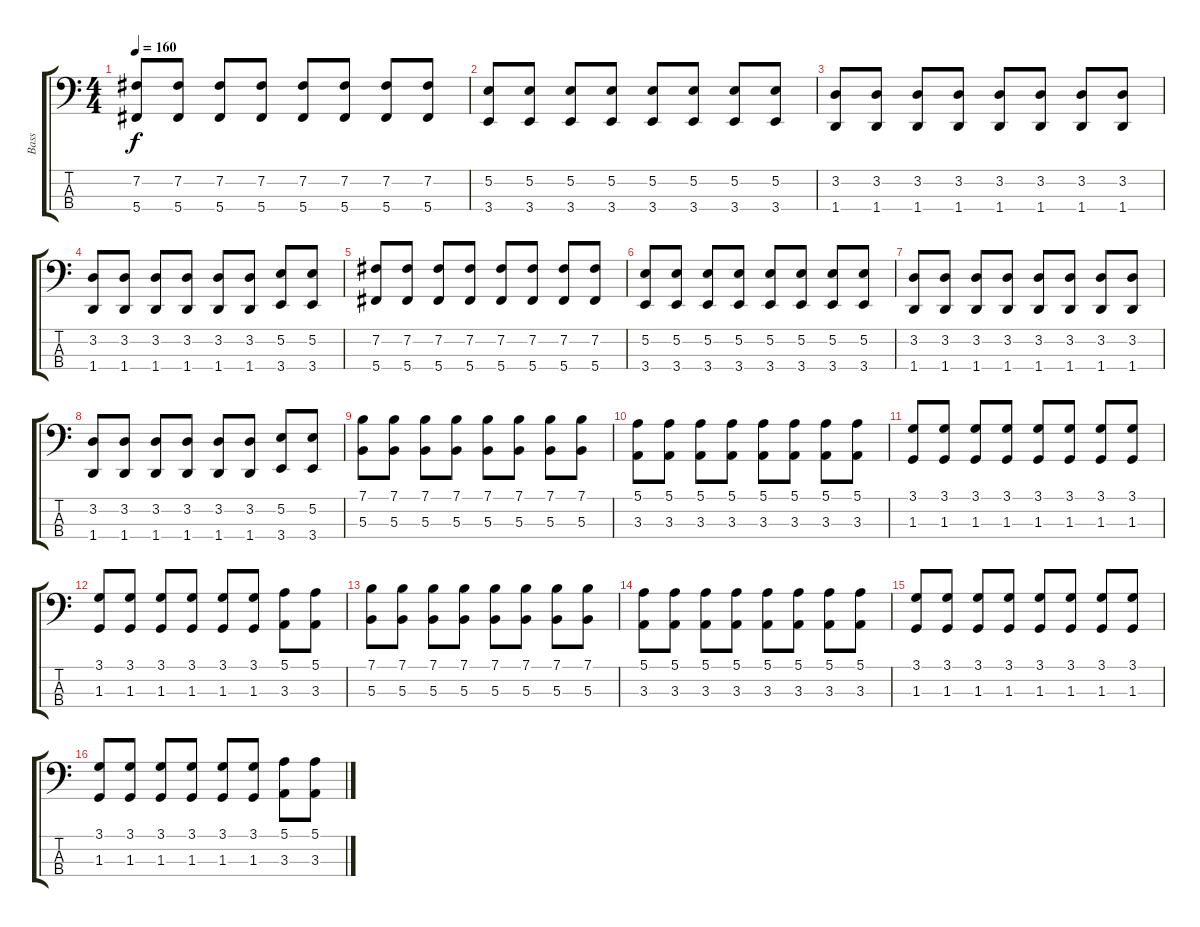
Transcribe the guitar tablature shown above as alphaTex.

\track ("Bass" "Bass") {instrument electricbassfinger}
\staff {score tabs}
\tuning (E2 B1 Gb1 Db1) {hide}
\ts (4 4)
\tempo 160
\clef f4
\ks c
(7.2 5.4).8{dy f instrument electricbassfinger} (7.2 5.4).8 (7.2 5.4).8 (7.2 5.4).8 (7.2 5.4).8 (7.2 5.4).8 (7.2 5.4).8 (7.2 5.4).8 |
(5.2 3.4).8 (5.2 3.4).8 (5.2 3.4).8 (5.2 3.4).8 (5.2 3.4).8 (5.2 3.4).8 (5.2 3.4).8 (5.2 3.4).8 |
(3.2 1.4).8 (3.2 1.4).8 (3.2 1.4).8 (3.2 1.4).8 (3.2 1.4).8 (3.2 1.4).8 (3.2 1.4).8 (3.2 1.4).8 |
(3.2 1.4).8 (3.2 1.4).8 (3.2 1.4).8 (3.2 1.4).8 (3.2 1.4).8 (3.2 1.4).8 (5.2 3.4).8 (5.2 3.4).8 |
(7.2 5.4).8 (7.2 5.4).8 (7.2 5.4).8 (7.2 5.4).8 (7.2 5.4).8 (7.2 5.4).8 (7.2 5.4).8 (7.2 5.4).8 |
(5.2 3.4).8 (5.2 3.4).8 (5.2 3.4).8 (5.2 3.4).8 (5.2 3.4).8 (5.2 3.4).8 (5.2 3.4).8 (5.2 3.4).8 |
(3.2 1.4).8 (3.2 1.4).8 (3.2 1.4).8 (3.2 1.4).8 (3.2 1.4).8 (3.2 1.4).8 (3.2 1.4).8 (3.2 1.4).8 |
(3.2 1.4).8 (3.2 1.4).8 (3.2 1.4).8 (3.2 1.4).8 (3.2 1.4).8 (3.2 1.4).8 (5.2 3.4).8 (5.2 3.4).8 |
(7.1 5.3).8 (7.1 5.3).8 (7.1 5.3).8 (7.1 5.3).8 (7.1 5.3).8 (7.1 5.3).8 (7.1 5.3).8 (7.1 5.3).8 |
(5.1 3.3).8 (5.1 3.3).8 (5.1 3.3).8 (5.1 3.3).8 (5.1 3.3).8 (5.1 3.3).8 (5.1 3.3).8 (5.1 3.3).8 |
(3.1 1.3).8 (3.1 1.3).8 (3.1 1.3).8 (3.1 1.3).8 (3.1 1.3).8 (3.1 1.3).8 (3.1 1.3).8 (3.1 1.3).8 |
(3.1 1.3).8 (3.1 1.3).8 (3.1 1.3).8 (3.1 1.3).8 (3.1 1.3).8 (3.1 1.3).8 (5.1 3.3).8 (5.1 3.3).8 |
(7.1 5.3).8 (7.1 5.3).8 (7.1 5.3).8 (7.1 5.3).8 (7.1 5.3).8 (7.1 5.3).8 (7.1 5.3).8 (7.1 5.3).8 |
(5.1 3.3).8 (5.1 3.3).8 (5.1 3.3).8 (5.1 3.3).8 (5.1 3.3).8 (5.1 3.3).8 (5.1 3.3).8 (5.1 3.3).8 |
(3.1 1.3).8 (3.1 1.3).8 (3.1 1.3).8 (3.1 1.3).8 (3.1 1.3).8 (3.1 1.3).8 (3.1 1.3).8 (3.1 1.3).8 |
(3.1 1.3).8 (3.1 1.3).8 (3.1 1.3).8 (3.1 1.3).8 (3.1 1.3).8 (3.1 1.3).8 (5.1 3.3).8 (5.1 3.3).8
